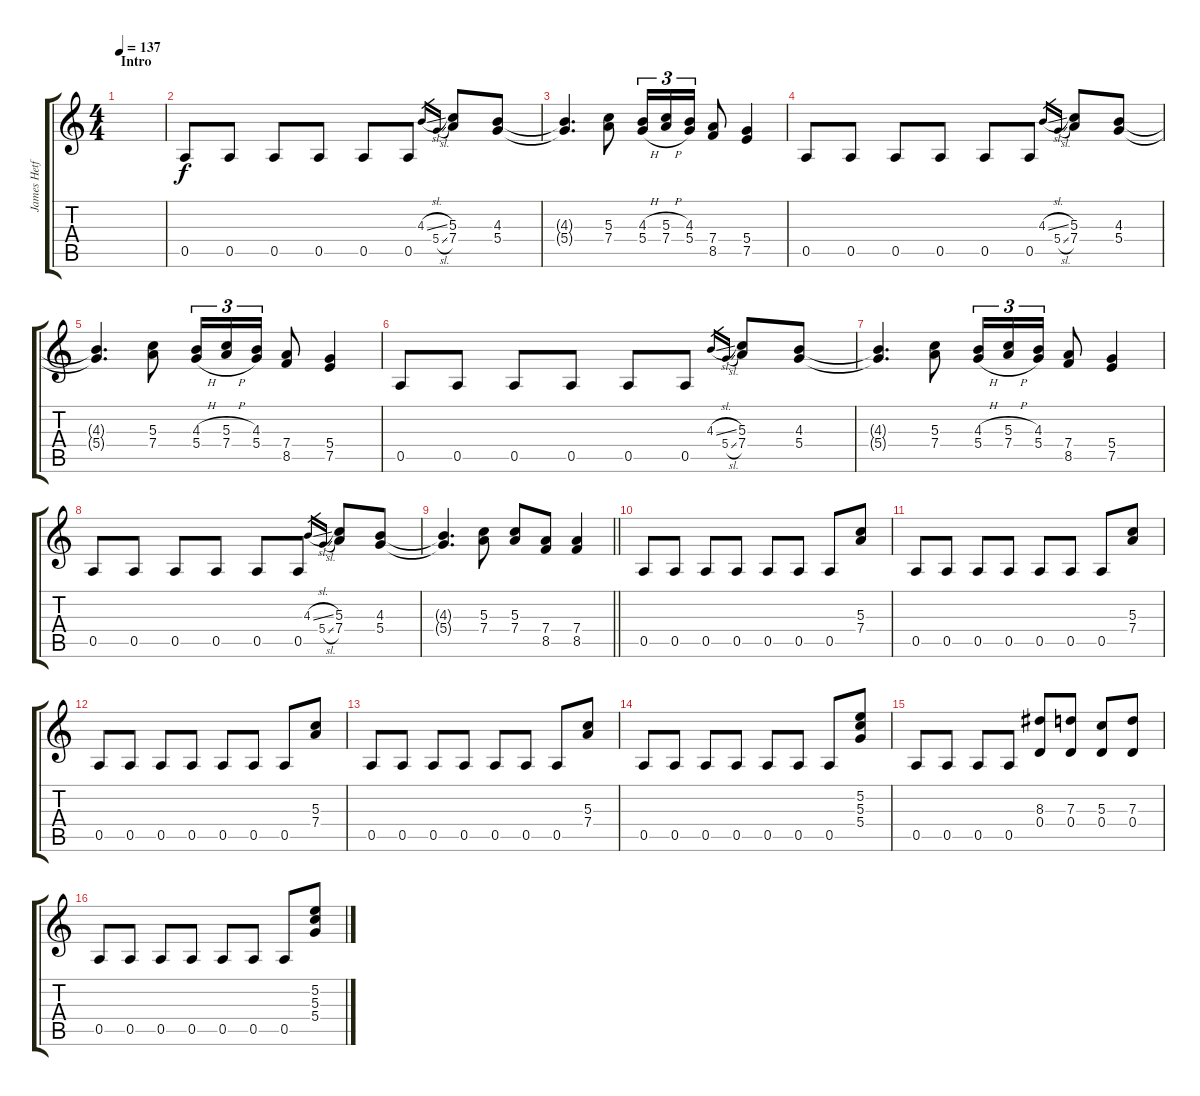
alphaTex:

\track ("James Hetfield" "James Hetf") {instrument distortionguitar}
\staff {score tabs}
\tuning (E4 B3 G3 D3 A2 E2) {hide}
\ts (4 4)
\section ("" "Intro")
\tempo 137
\clef g2
\ks c
|
0.5.8 0.5.8 0.5.8 0.5.8 0.5.8 0.5.8 4.3{sl}.16{gr} 5.4{sl}.16{gr} (5.3 7.4).8 (4.3 5.4).8 |
(4.3{t} 5.4{t}).4{d} (5.3 7.4).8 (4.3{h} 5.4{h}).16{tu (3 2)} (5.3{h} 7.4{h}).16{tu (3 2)} (4.3 5.4).16{tu (3 2)} (7.4 8.5).8 (5.4 7.5).4 |
0.5.8 0.5.8 0.5.8 0.5.8 0.5.8 0.5.8 4.3{sl}.16{gr} 5.4{sl}.16{gr} (5.3 7.4).8 (4.3 5.4).8 |
(4.3{t} 5.4{t}).4{d} (5.3 7.4).8 (4.3{h} 5.4{h}).16{tu (3 2)} (5.3{h} 7.4{h}).16{tu (3 2)} (4.3 5.4).16{tu (3 2)} (7.4 8.5).8 (5.4 7.5).4 |
0.5.8 0.5.8 0.5.8 0.5.8 0.5.8 0.5.8 4.3{sl}.16{gr} 5.4{sl}.16{gr} (5.3 7.4).8 (4.3 5.4).8 |
(4.3{t} 5.4{t}).4{d} (5.3 7.4).8 (4.3{h} 5.4{h}).16{tu (3 2)} (5.3{h} 7.4{h}).16{tu (3 2)} (4.3 5.4).16{tu (3 2)} (7.4 8.5).8 (5.4 7.5).4 |
0.5.8 0.5.8 0.5.8 0.5.8 0.5.8 0.5.8 4.3{sl}.16{gr} 5.4{sl}.16{gr} (5.3 7.4).8 (4.3 5.4).8 |
\barLineRight lightlight
(4.3{t} 5.4{t}).4{d} (5.3 7.4).8 (5.3 7.4).8 (7.4 8.5).8 (7.4 8.5).4 |
0.5.8 0.5.8 0.5.8 0.5.8 0.5.8 0.5.8 0.5.8 (5.3 7.4).8 |
0.5.8 0.5.8 0.5.8 0.5.8 0.5.8 0.5.8 0.5.8 (5.3 7.4).8 |
0.5.8 0.5.8 0.5.8 0.5.8 0.5.8 0.5.8 0.5.8 (5.3 7.4).8 |
0.5.8 0.5.8 0.5.8 0.5.8 0.5.8 0.5.8 0.5.8 (5.3 7.4).8 |
0.5.8 0.5.8 0.5.8 0.5.8 0.5.8 0.5.8 0.5.8 (5.2 5.3 5.4).8 |
0.5.8 0.5.8 0.5.8 0.5.8 (8.3 0.4).8 (7.3 0.4).8 (5.3 0.4).8 (7.3 0.4).8 |
0.5.8 0.5.8 0.5.8 0.5.8 0.5.8 0.5.8 0.5.8 (5.2 5.3 5.4).8
